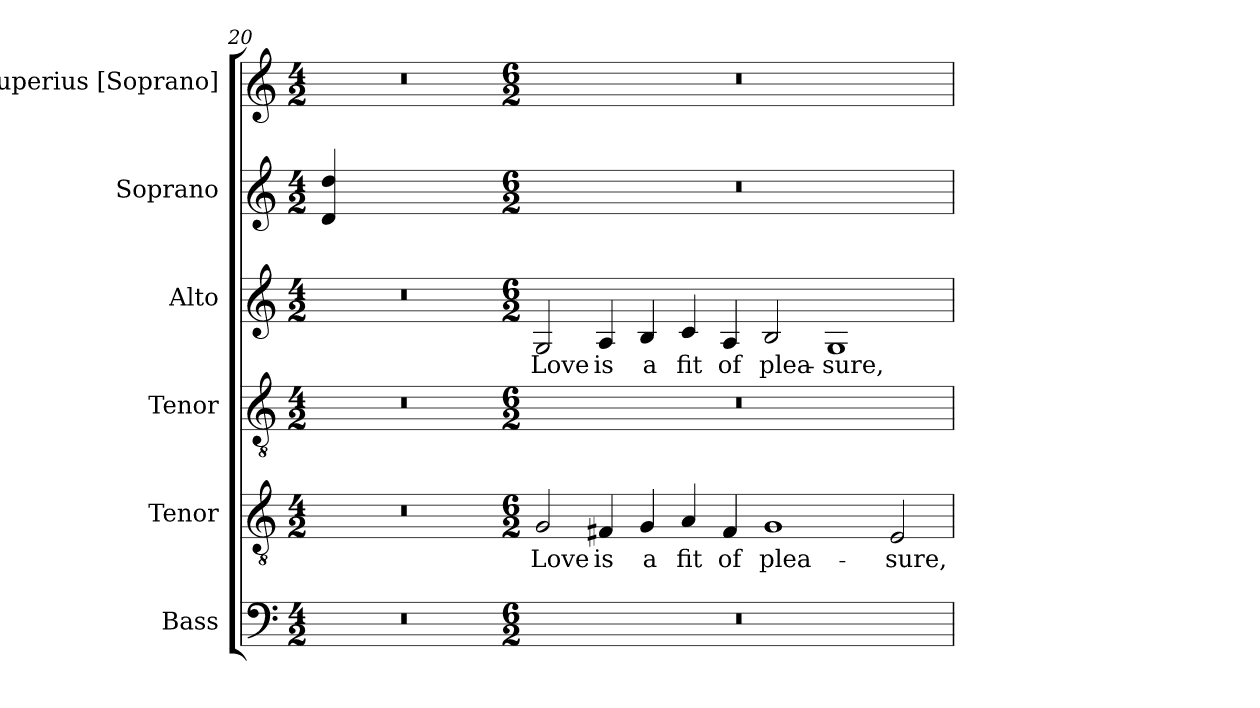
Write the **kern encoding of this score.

**kern	**kern	**text	**kern	**kern	**text	**kern	**kern
*part6	*part5	*part5	*part4	*part3	*part3	*part2	*part1
*staff6	*staff5	*staff5	*staff4	*staff3	*staff3	*staff2	*staff1
*I"Bass	*I"Tenor	*	*I"Tenor	*I"Alto	*	*I"Soprano	*I"Superius [Soprano]
*I'B.	*I'T.	*	*I'T.	*I'A.	*	*I'S2.	*I'S1.
!!LO:LB:g=z
*clefF4	*clefGv2	*	*clefGv2	*clefG2	*	*clefG2	*clefG2
*	*ITrd7c12	*	*ITrd7c12	*	*	*	*
*k[]	*k[]	*	*k[]	*k[]	*	*k[]	*k[]
*C:	*C:	*	*C:	*C:	*	*C:	*C:
*M4/2	*M4/2	*	*M4/2	*M4/2	*	*M4/2	*M4/2
=20	=20	=20	=20	=20	=20	=20	=20
!LO:N:vis=1	!LO:N:vis=1	!	!LO:N:vis=1	!LO:N:vis=1	!	!	!LO:N:vis=1
0r	0r	.	0r	0r	.	4di/ 4ddi	0r
.	.	.	.	.	.	1..ryy	.
=21-	=21-	=21-	=21-	=21-	=21-	=21-	=21-
*M6/2	*M6/2	*	*M6/2	*M6/2	*	*M6/2	*M6/2
!LO:N:vis=1	!	!	!	!	!	!	!
!	!	!LO:LY:b:color=#000000	!LO:N:vis=1	!	!	!	!
!	!	!	!	!	!LO:LY:b:color=#000000	!LO:N:vis=1	!LO:N:vis=1
0.r	2GGi/	Love	0.r	2Gi/	Love	0.r	0.r
!	!	!LO:LY:b:color=#000000	!	!	!	!	!
!	!	!	!	!	!LO:LY:b:color=#000000	!	!
.	4FF#Xi/	is	.	4Ai/	is	.	.
!	!	!LO:LY:b:color=#000000	!	!	!	!	!
!	!	!	!	!	!LO:LY:b:color=#000000	!	!
.	4GGi/	a	.	4Bi/	a	.	.
!	!	!LO:LY:b:color=#000000	!	!	!	!	!
!	!	!	!	!	!LO:LY:b:color=#000000	!	!
.	4AAi/	fit	.	4ci/	fit	.	.
!	!	!LO:LY:b:color=#000000	!	!	!	!	!
!	!	!	!	!	!LO:LY:b:color=#000000	!	!
.	4FF#i/	of	.	4Ai/	of	.	.
!	!	!LO:LY:b:color=#000000	!	!	!	!	!
!	!	!	!	!	!LO:LY:b:color=#000000	!	!
.	1GGi	plea-	.	2Bi/	plea-	.	.
!	!	!	!	!	!LO:LY:b:color=#000000	!	!
.	.	.	.	1Gi	-sure,	.	.
!	!	!LO:LY:b:color=#000000	!	!	!	!	!
.	2EEi/	-sure,	.	.	.	.	.
=	=	=	=	=	=	=	=
*-	*-	*-	*-	*-	*-	*-	*-
